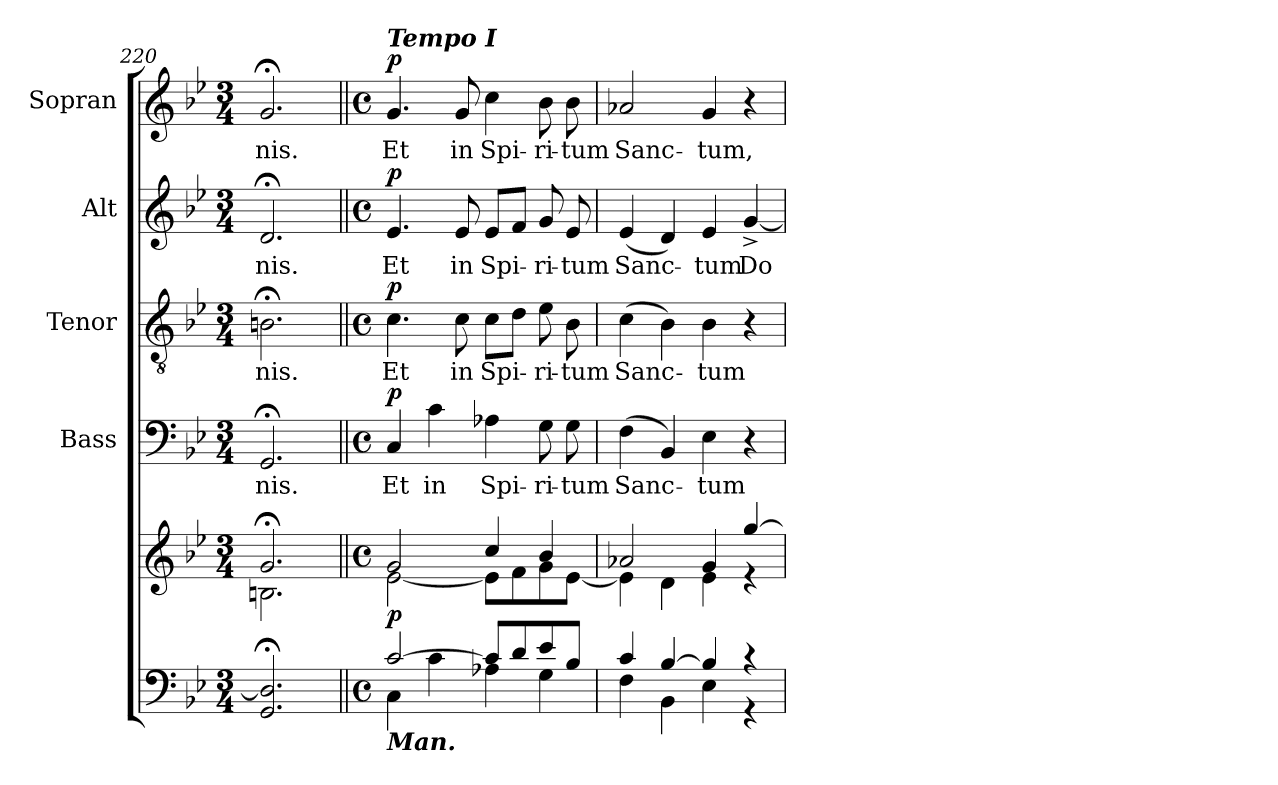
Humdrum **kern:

**kern	**kern	**dynam	**kern	**text	**dynam	**kern	**text	**dynam	**kern	**text	**dynam	**kern	**text	**dynam
*part5	*part5	*part5	*part4	*part4	*part4	*part3	*part3	*part3	*part2	*part2	*part2	*part1	*part1	*part1
*staff6	*staff5	*staff5/6	*staff4	*staff4	*staff4	*staff3	*staff3	*staff3	*staff2	*staff2	*staff2	*staff1	*staff1	*staff1
*	*	*	*I"Bass	*	*	*I"Tenor	*	*	*I"Alt	*	*	*I"Sopran	*	*
*	*	*	*I'B.	*	*	*I'T.	*	*	*I'A.	*	*	*I'S.	*	*
*clefF4	*clefG2	*	*clefF4	*	*	*clefGv2	*	*	*clefG2	*	*	*clefG2	*	*
*k[b-e-]	*k[b-e-]	*	*k[b-e-]	*	*	*k[b-e-]	*	*	*k[b-e-]	*	*	*k[b-e-]	*	*
*B-:	*B-:	*	*B-:	*	*	*B-:	*	*	*B-:	*	*	*B-:	*	*
*M3/4	*M3/4	*	*M3/4	*	*	*M3/4	*	*	*M3/4	*	*	*M3/4	*	*
=220	=220	=220	=220	=220	=220	=220	=220	=220	=220	=220	=220	=220	=220	=220
*	*^	*	*	*	*	*	*	*	*	*	*	*	*	*
!	!	!	!	!	!LO:LY:b	!	!	!LO:LY:b	!	!	!LO:LY:b	!	!	!LO:LY:b	!
2.GG/; 2.D/];	2.g;</	2.Bn\	.	2.GG;</	-nis.	.	2.Bn;<\	-nis.	.	2.d;</	-nis.	.	2.g;</	-nis.	.
=221||	=221||	=221||	=221||	=221||	=221||	=221||	=221||	=221||	=221||	=221||	=221||	=221||	=221||	=221||	=221||
*M4/4	*M4/4	*	*	*M4/4	*	*	*M4/4	*	*	*M4/4	*	*	*M4/4	*	*
*met(c)	*met(c)	*	*	*met(c)	*	*	*met(c)	*	*	*met(c)	*	*	*met(c)	*	*
*^	*	*	*	*	*	*	*	*	*	*	*	*	*	*	*
!	!	!	!	!	!	!	!	!	!	!	!	!	!	!LO:TX:a:Bi:t=Tempo I	!	!
!LO:TX:b:Bi:t=Man.	!	!	!	!	!	!	!	!	!	!	!	!	!	!	!	!
!	!	!	!	!LO:DY:b	!	!LO:LY:b	!LO:DY:a	!	!LO:LY:b	!LO:DY:a	!	!LO:LY:b	!LO:DY:a	!	!LO:LY:b	!LO:DY:a
[>2c/	4C\	2g/	[<2e-\	p	4C/	Et	p	4.c\	Et	p	4.e-/	Et	p	4.g/	Et	p
!	!	!	!	!	!	!LO:LY:b	!	!	!	!	!	!	!	!	!	!
.	4c\	.	.	.	4c\	in	.	.	.	.	.	.	.	.	.	.
!	!	!	!	!	!	!	!	!	!LO:LY:b	!	!	!LO:LY:b	!	!	!LO:LY:b	!
.	.	.	.	.	.	.	.	8c\	in	.	8e-/	in	.	8g/	in	.
!	!	!	!	!	!	!LO:LY:b	!	!	!LO:LY:b	!	!	!LO:LY:b	!	!	!LO:LY:b	!
8c/L]	4A-X\	4cc/	8e-\L]	.	4A-X\	Spi-	.	8c\L	Spi-	.	8e-/L	Spi-	.	4cc\	Spi-	.
8d/	.	.	8f\	.	.	.	.	8d\J	.	.	8f/J	.	.	.	.	.
!	!	!	!	!	!	!LO:LY:b	!	!	!LO:LY:b	!	!	!LO:LY:b	!	!	!LO:LY:b	!
8e-/	4G\	4b-/	8g\	.	8G\	-ri-	.	8e-\	-ri-	.	8g/	-ri-	.	8b-\	-ri-	.
!	!	!	!	!	!	!LO:LY:b	!	!	!LO:LY:b	!	!	!LO:LY:b	!	!	!LO:LY:b	!
8B-/J	.	.	[<8e-\J	.	8G\	-tum	.	8B-\	-tum	.	8e-/	-tum	.	8b-\	-tum	.
=222	=222	=222	=222	=222	=222	=222	=222	=222	=222	=222	=222	=222	=222	=222	=222	=222
!	!	!	!	!	!	!LO:LY:b	!	!	!LO:LY:b	!	!	!LO:LY:b	!	!	!LO:LY:b	!
4c/	4F\	2a-X/	4e-\]	.	(>4F\	Sanc-	.	(>4c\	Sanc-	.	(<4e-/	Sanc-	.	2a-X/	Sanc-	.
[>4B-/	4BB-\	.	4d\	.	4BB-/)	.	.	4B-\)	.	.	4d/)	.	.	.	.	.
!	!	!	!	!	!	!LO:LY:b	!	!	!LO:LY:b	!	!	!LO:LY:b	!	!	!LO:LY:b	!
4B-/]	4E-\	4g/	4e-\	.	4E-\	-tum	.	4B-\	-tum	.	4e-/	-tum	.	4g/	-tum,	.
!	!	!	!	!	!	!	!	!	!	!	!	!LO:LY:b	!	!	!	!
4r	4r	[>4gg/	4re	.	4r	.	.	4r	.	.	[4g^>/	Do-	.	4r	.	.
*v	*v	*	*	*	*	*	*	*	*	*	*	*	*	*	*	*
*	*v	*v	*	*	*	*	*	*	*	*	*	*	*	*	*
=	=	=	=	=	=	=	=	=	=	=	=	=	=	=
*-	*-	*-	*-	*-	*-	*-	*-	*-	*-	*-	*-	*-	*-	*-
